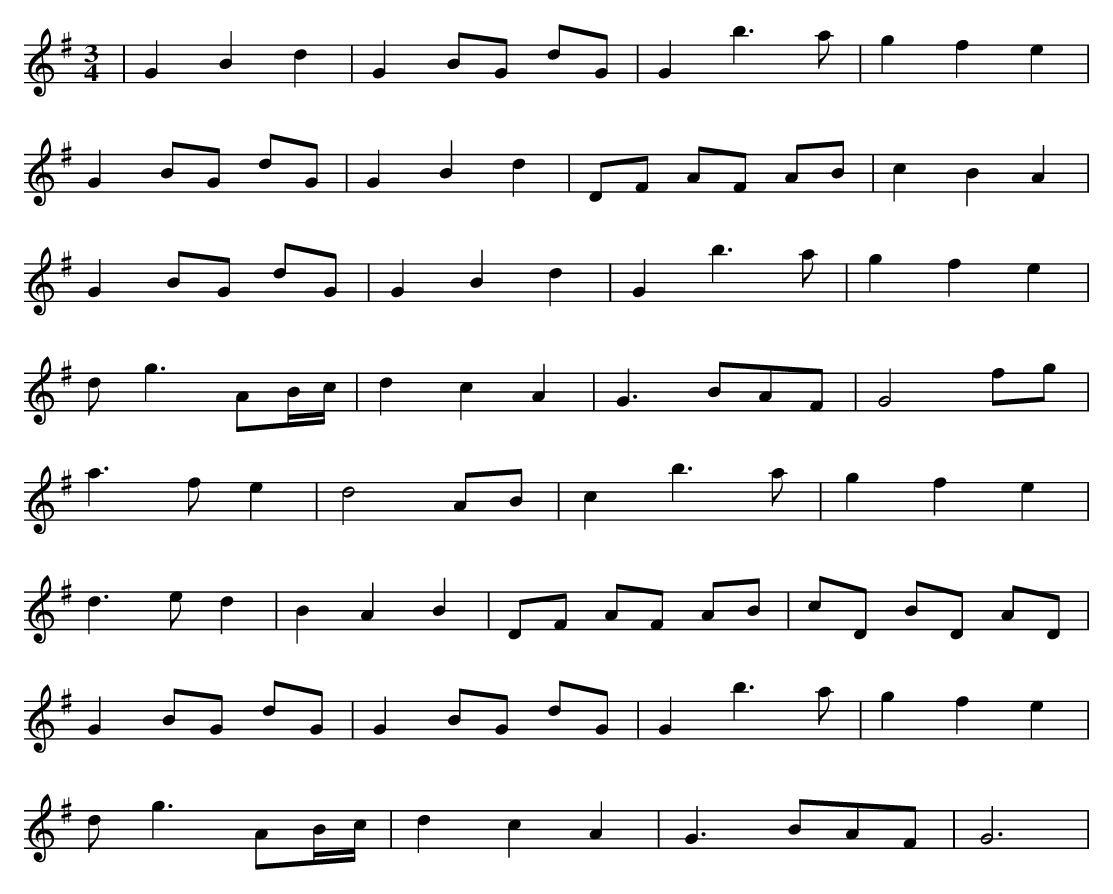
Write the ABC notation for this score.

X:1
M:3/4
K:G
|G2 B2 d2|G2 BG dG|G2 b2> a2|g2 f2 e2|
G2 BG dG|G2 B2 d2|DF AF AB|c2 B2 A2|
G2 BG dG|G2 B2 d2|G2 b2> a2|g2 f2 e2|
dg3 AB/c/|d2 c2 A2|G3 BAF|G4 fg|
a2> f2 e2|d4 AB|c2 b2> a2|g2 f2 e2|
d2> e2 d2|B2 A2 B2|DF AF AB|cD BD AD|
G2 BG dG|G2 BG dG|G2 b2> a2|g2 f2 e2|
dg3 AB/c/|d2 c2 A2|G3 BAF|G6|
